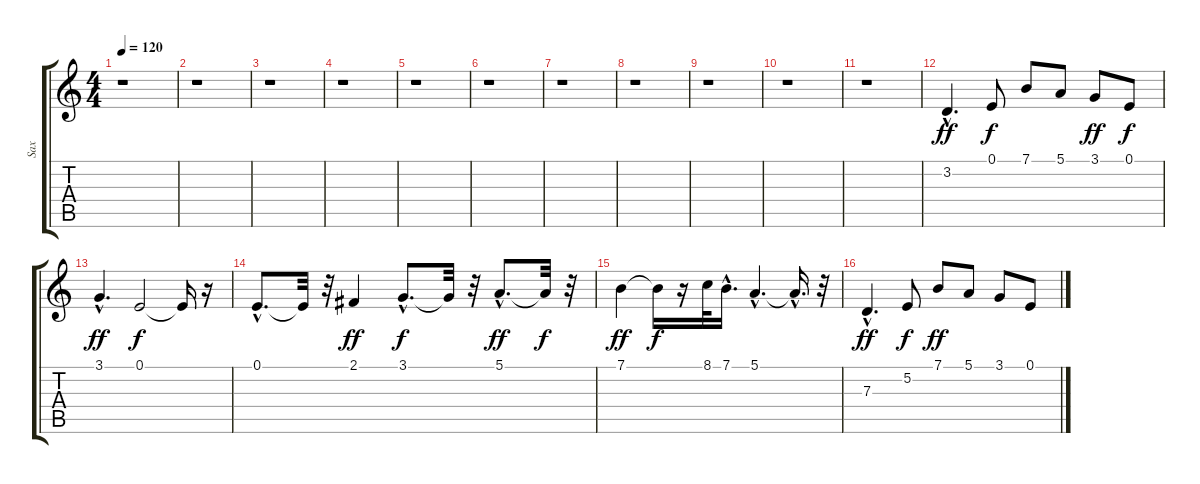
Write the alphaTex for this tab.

\track ("Sax" "Sax") {instrument tenorsax}
\staff {score tabs}
\tuning (E4 B3 G3 D3 A2 E2) {hide}
\ts (4 4)
\tempo 120
\clef g2
\ks c
r.1{dy f} |
r.1 |
r.1 |
r.1 |
r.1 |
r.1 |
r.1 |
r.1 |
r.1 |
r.1 |
r.1 |
3.2{hac}.4{d dy ff} 0.1.8{dy f} 7.1.8 5.1.8 3.1.8{dy ff} 0.1.8{dy f} |
3.1{hac}.4{d dy ff} 0.1.2{dy f} 0.1{t}.16 r.16 |
0.1{hac}.8{d} 0.1{t}.32 r.32 2.1.4{dy ff} 3.1{hac}.8{d dy f} 3.1{t}.32 r.32 5.1{hac}.8{d dy ff} 5.1{t}.32{dy f} r.32 |
7.1.4{dy ff} 7.1{t}.16{dy f} r.16 8.1.32 7.1{hac}.16{d} 5.1{hac}.4{d} 5.1{hac t}.16{d} r.32 |
7.3{hac}.4{d dy ff} 5.2.8{dy f} 7.1.8{dy ff} 5.1.8 3.1.8 0.1.8
